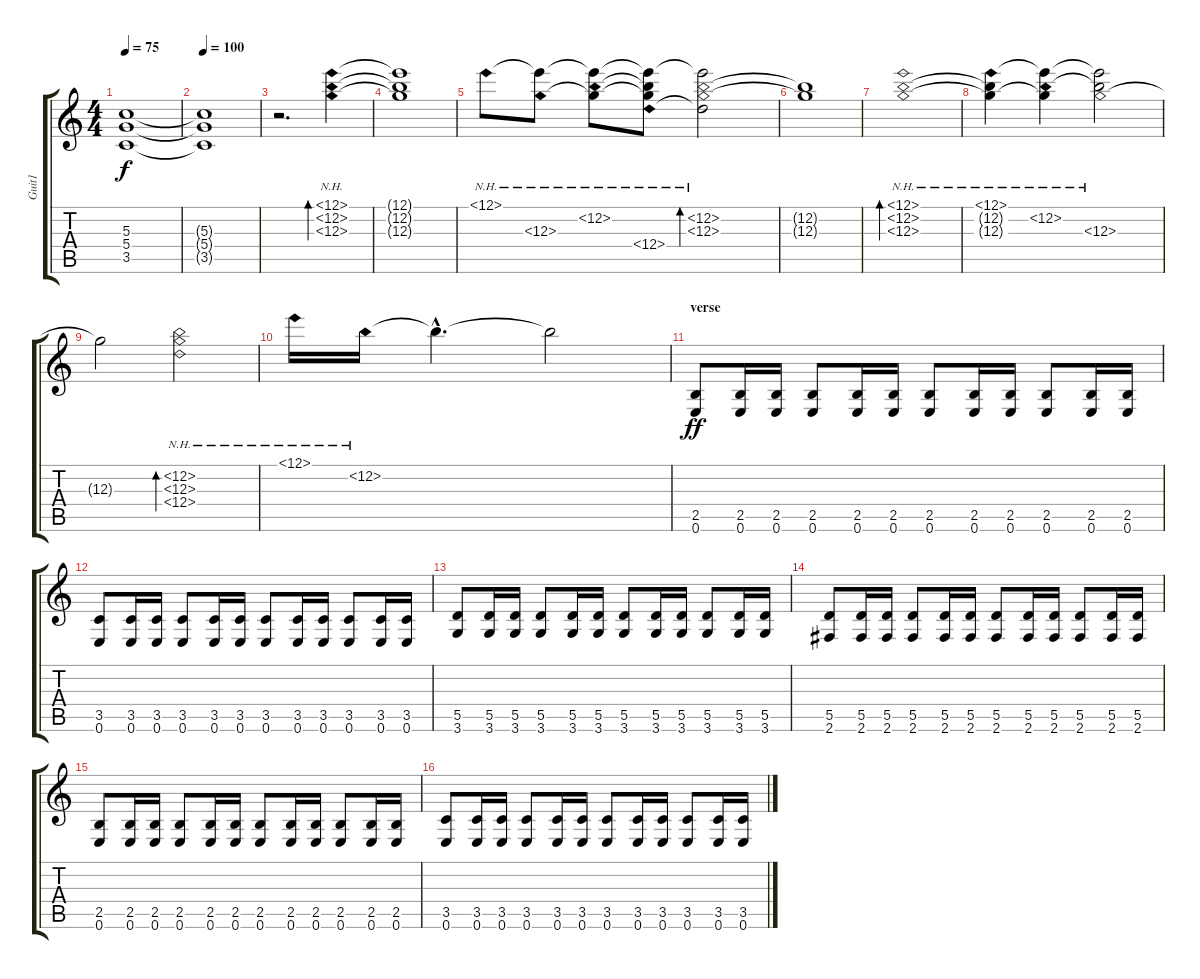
\track ("Guit1" "Guit1") {instrument overdrivenguitar}
\staff {score tabs}
\tuning (E4 B3 G3 D3 A2 E2) {hide}
\ts (4 4)
\tempo 75
\clef g2
\ks c
(5.3{t} 5.4{t} 3.5{t}).1{dy f} |
\tempo 100
(5.3{t} 5.4{t} 3.5{t}).1 |
r.2{d volume 14 instrument electricguitarclean} (12.1{nh} 12.2{nh} 12.3{nh}).4{bd 480} |
(12.1{t} 12.2{t} 12.3{t}).1 |
12.1{nh}.8 (12.1{t} 12.3{nh}).8 (12.1{t} 12.2{nh} 12.3{t}).8 (12.1{t} 12.2{t} 12.3{t} 12.4{nh}).8 (12.1{t} 12.2{nh} 12.3{nh} 12.4{t}).2{bd 480} |
(12.2{t} 12.3{t}).1 |
(12.1{nh} 12.2{nh} 12.3{nh}).1{bd 480} |
(12.1{nh} 12.2{t} 12.3{t}).4 (12.1{t} 12.2{nh} 12.3{t}).4 (12.1{t} 12.2{t} 12.3{nh}).2 |
12.3{t}.2 (12.2{nh} 12.3{nh} 12.4{nh}).2{bd 480} |
12.1{nh}.16 12.2{nh}.16 12.2{hac t}.4{d} 12.2{t}.2 |
\section ("" "verse")
(2.5 0.6).8{dy ff volume 11 instrument overdrivenguitar} (2.5 0.6).16 (2.5 0.6).16 (2.5 0.6).8 (2.5 0.6).16 (2.5 0.6).16 (2.5 0.6).8 (2.5 0.6).16 (2.5 0.6).16 (2.5 0.6).8 (2.5 0.6).16 (2.5 0.6).16 |
(3.5 0.6).8 (3.5 0.6).16 (3.5 0.6).16 (3.5 0.6).8 (3.5 0.6).16 (3.5 0.6).16 (3.5 0.6).8 (3.5 0.6).16 (3.5 0.6).16 (3.5 0.6).8 (3.5 0.6).16 (3.5 0.6).16 |
(5.5 3.6).8 (5.5 3.6).16 (5.5 3.6).16 (5.5 3.6).8 (5.5 3.6).16 (5.5 3.6).16 (5.5 3.6).8 (5.5 3.6).16 (5.5 3.6).16 (5.5 3.6).8 (5.5 3.6).16 (5.5 3.6).16 |
(5.5 2.6).8 (5.5 2.6).16 (5.5 2.6).16 (5.5 2.6).8 (5.5 2.6).16 (5.5 2.6).16 (5.5 2.6).8 (5.5 2.6).16 (5.5 2.6).16 (5.5 2.6).8 (5.5 2.6).16 (5.5 2.6).16 |
(2.5 0.6).8 (2.5 0.6).16 (2.5 0.6).16 (2.5 0.6).8 (2.5 0.6).16 (2.5 0.6).16 (2.5 0.6).8 (2.5 0.6).16 (2.5 0.6).16 (2.5 0.6).8 (2.5 0.6).16 (2.5 0.6).16 |
(3.5 0.6).8 (3.5 0.6).16 (3.5 0.6).16 (3.5 0.6).8 (3.5 0.6).16 (3.5 0.6).16 (3.5 0.6).8 (3.5 0.6).16 (3.5 0.6).16 (3.5 0.6).8 (3.5 0.6).16 (3.5 0.6).16
